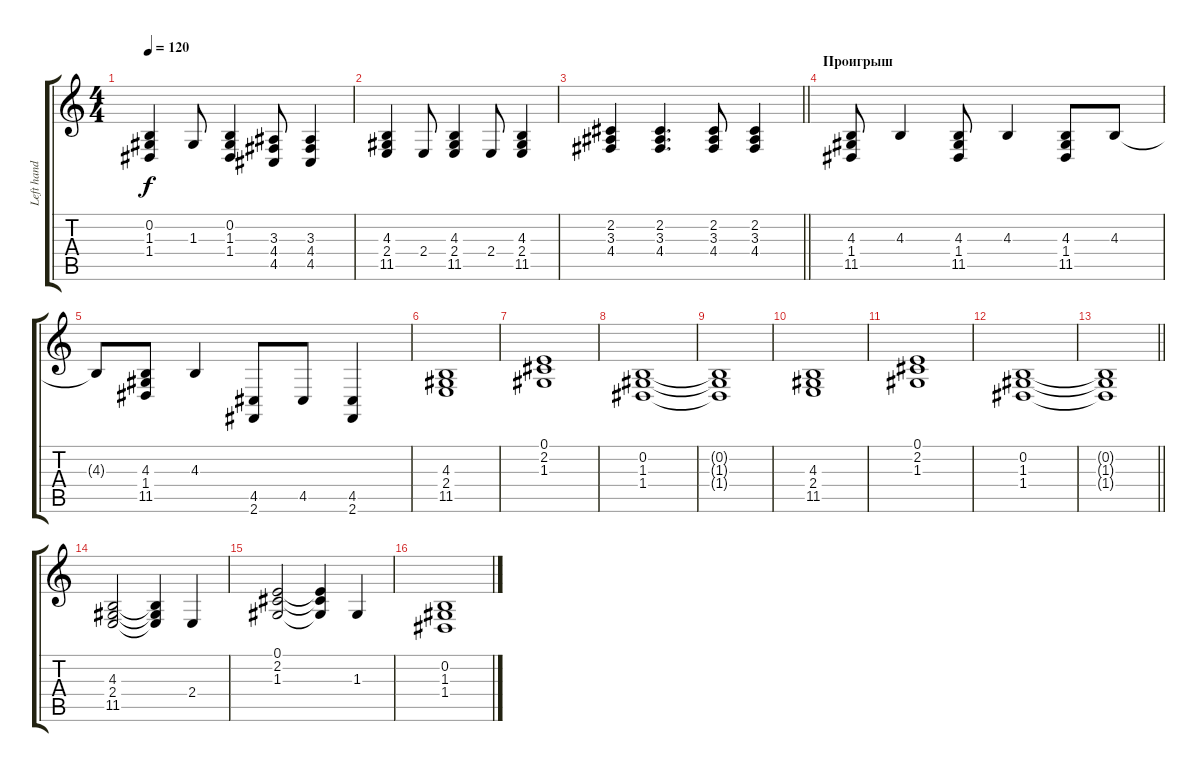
\track ("Left hand" "Left hand") {instrument acousticgrandpiano}
\staff {score tabs}
\tuning (E4 B3 G3 D3 A2 E2) {hide}
\ts (4 4)
\tempo 120
\clef g2
\ks c
(0.2 1.3 1.4).4{dy f} 1.3.8 (0.2 1.3 1.4).4 (3.3 4.4 4.5).8 (3.3 4.4 4.5).4 |
(4.3 2.4 11.5).4 2.4.8 (4.3 2.4 11.5).4 2.4.8 (4.3 2.4 11.5).4 |
\barLineRight lightlight
(2.2 3.3 4.4).4 (2.2 3.3 4.4).4{d} (2.2 3.3 4.4).8 (2.2 3.3 4.4).4 |
\section ("" "Проигрыш")
(4.3 1.4 11.5).8 4.3.4 (4.3 1.4 11.5).8 4.3.4 (4.3 1.4 11.5).8 4.3.8 |
4.3{t}.8 (4.3 1.4 11.5).8 4.3.4 (4.5 2.6).8 4.5.8 (4.5 2.6).4 |
(4.3 2.4 11.5).1 |
(0.1 2.2 1.3).1 |
(0.2 1.3 1.4).1 |
(0.2{t} 1.3{t} 1.4{t}).1 |
(4.3 2.4 11.5).1 |
(0.1 2.2 1.3).1 |
(0.2 1.3 1.4).1 |
\barLineRight lightlight
(0.2{t} 1.3{t} 1.4{t}).1 |
(4.3 2.4 11.5).2 (4.3{t} 2.4{t} 11.5{t}).4 2.4.4 |
(0.1 2.2 1.3).2 (0.1{t} 2.2{t} 1.3{t}).4 1.3.4 |
(0.2 1.3 1.4).1
